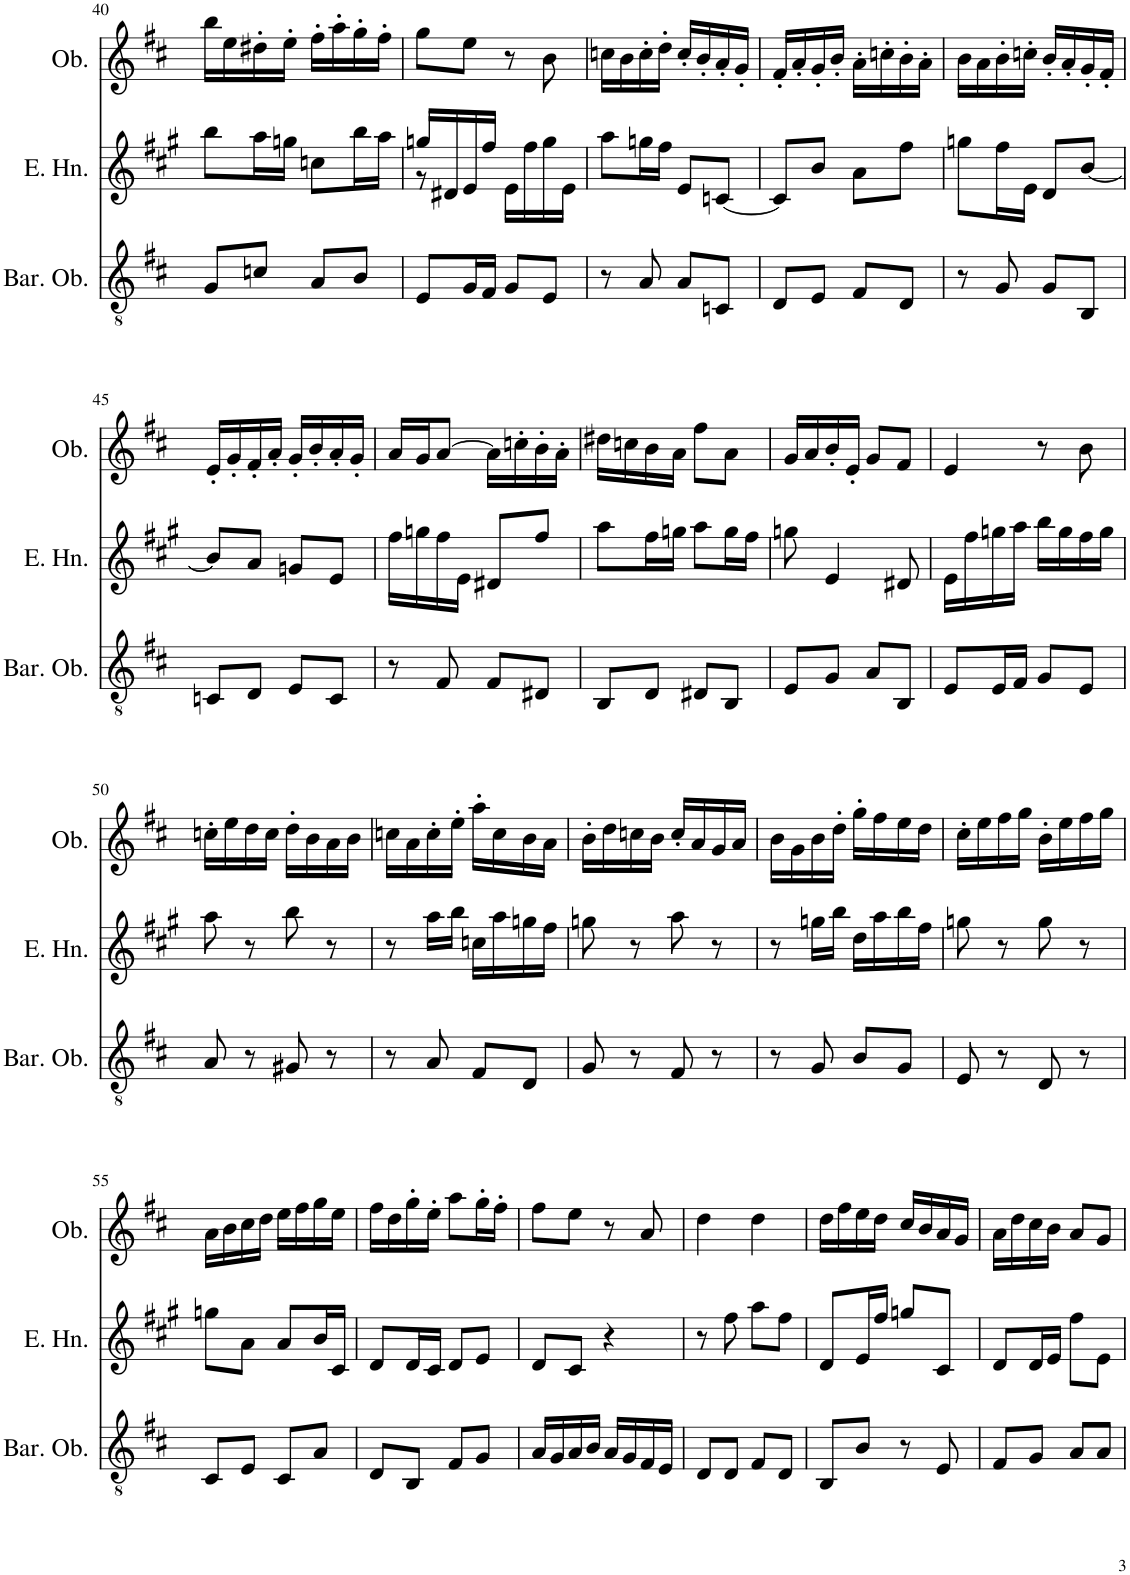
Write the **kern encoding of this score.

**kern	**kern	**kern
*part3	*part2	*part1
*staff3	*staff2	*staff1
*I"Baritone Oboe	*I"English Horn	*I"Oboe
*I'Bar. Ob.	*I'E. Hn.	*I'Ob.
!!LO:PB:g=z
*clefGv2	*clefG2	*clefG2
*	*Trd4c7	*
*k[f#c#]	*k[f#c#g#]	*k[f#c#]
*M2/4	*M2/4	*M2/4
=40	=40	=40
8G/L	8bb\L	16bb\LL
.	.	16ee\
8cn/J	16aa\L	16dd#X'\
.	16ggn\JJ	16ee'\JJ
8A/L	8ccn\L	16ff#'\LL
.	.	16aa'\
8B/J	16bb\L	16gg'\
.	16aa\JJ	16ff#'\JJ
=41	=41	=41
*	*^	*
8E/L	16ggn/LL	8r	8gg\L
.	16d#X/	.	.
16G/L	16e/	8ryy	8ee\J
16F#/JJ	16ff#/JJ	.	.
8G/L	16e\LL	4ryy	8r
.	16ff#\	.	.
8E/J	16gg\	.	8b\
.	16e\JJ	.	.
*	*v	*v	*
=42	=42	=42
8r	8aa\L	16ccn\LL
.	.	16b\
8A/	16ggn\L	16cc'\
.	16ff#\JJ	16dd'\JJ
8A/L	8e/L	16cc'/LL
.	.	16b'/
8Cn/J	[8cn/J	16a'/
.	.	16g'/JJ
=43	=43	=43
8D/L	8c/L]	16f#'/LL
.	.	16a'/
8E/J	8b/J	16g'/
.	.	16b'/JJ
8F#/L	8a\L	16a'\LL
.	.	16ccn'\
8D/J	8ff#\J	16b'\
.	.	16a'\JJ
=44	=44	=44
8r	8ggn\L	16b\LL
.	.	16a\
8G/	16ff#\L	16b'\
.	16e\JJ	16ccn'\JJ
8G/L	8d/L	16b'/LL
.	.	16a'/
8BB/J	[8b/J	16g'/
.	.	16f#'/JJ
!!LO:LB:g=z
=45	=45	=45
8Cn/L	8b/L]	16e'/LL
.	.	16g'/
8D/J	8a/J	16f#'/
.	.	16a'/JJ
8E/L	8gn/L	16g'/LL
.	.	16b'/
8C/J	8e/J	16a'/
.	.	16g'/JJ
=46	=46	=46
8r	16ff#\LL	16a/LL
.	16ggn\	16g/J
8F#/	16ff#\	[8a/J
.	16e\JJ	.
8F#/L	8d#X/L	16a\LL]
.	.	16ccn'\
8D#X/J	8ff#/J	16b'\
.	.	16a'\JJ
=47	=47	=47
8BB/L	8aa\L	16dd#X\LL
.	.	16ccn\
8D/J	16ff#\L	16b\
.	16ggn\JJ	16a\JJ
8D#X/L	8aa\L	8ff#\L
8BB/J	16gg\L	8a\J
.	16ff#\JJ	.
=48	=48	=48
8E/L	8ggn\	16g/LL
.	.	16a/
8G/J	4e/	16b'/
.	.	16e'/JJ
8A/L	.	8g/L
8BB/J	8d#X/	8f#/J
=49	=49	=49
8E/L	16e\LL	4e/
.	16ff#\	.
16E/L	16ggn\	.
16F#/JJ	16aa\JJ	.
8G/L	16bb\LL	8r
.	16gg\	.
8E/J	16ff#\	8b\
.	16gg\JJ	.
!!LO:LB:g=z
=50	=50	=50
8A/	8aa\	16ccn'\LL
.	.	16ee\
8r	8r	16dd\
.	.	16cc\JJ
8G#X/	8bb\	16dd'\LL
.	.	16b\
8r	8r	16a\
.	.	16b\JJ
=51	=51	=51
8r	8r	16ccn\LL
.	.	16a\
8A/	16aa\LL	16cc'\
.	16bb\JJ	16ee'\JJ
8F#/L	16ccn\LL	16aa'\LL
.	16aa\	16cc\
8D/J	16ggn\	16b\
.	16ff#\JJ	16a\JJ
=52	=52	=52
8G/	8ggn\	16b'\LL
.	.	16dd\
8r	8r	16ccn\
.	.	16b\JJ
8F#/	8aa\	16cc'/LL
.	.	16a/
8r	8r	16g/
.	.	16a/JJ
=53	=53	=53
8r	8r	16b\LL
.	.	16g\
8G/	16ggn\LL	16b\
.	16bb\JJ	16dd'\JJ
8B/L	16dd\LL	16gg'\LL
.	16aa\	16ff#\
8G/J	16bb\	16ee\
.	16ff#\JJ	16dd\JJ
=54	=54	=54
8E/	8ggn\	16cc#'\LL
.	.	16ee\
8r	8r	16ff#\
.	.	16gg\JJ
8D/	8gg\	16b'\LL
.	.	16ee\
8r	8r	16ff#\
.	.	16gg\JJ
!!LO:LB:g=z
=55	=55	=55
8C#/L	8ggn\L	16a\LL
.	.	16b\
8E/J	8a\J	16cc#\
.	.	16dd\JJ
8C#/L	8a/L	16ee\LL
.	.	16ff#\
8A/J	16b/L	16gg\
.	16c#/JJ	16ee\JJ
=56	=56	=56
8D/L	8d/L	16ff#\LL
.	.	16dd\
8BB/J	16d/L	16gg'\
.	16c#/JJ	16ee'\JJ
8F#/L	8d/L	8aa\L
8G/J	8e/J	16gg'\L
.	.	16ff#'\JJ
=57	=57	=57
16A/LL	8d/L	8ff#\L
16G/	.	.
16A/	8c#/J	8ee\J
16B/JJ	.	.
16A/LL	4r	8r
16G/	.	.
16F#/	.	8a/
16E/JJ	.	.
=58	=58	=58
8D/L	8r	4dd\
8D/J	8ff#\	.
8F#/L	8aa\L	4dd\
8D/J	8ff#\J	.
=59	=59	=59
8BB/L	8d/L	16dd\LL
.	.	16ff#\
8B/J	16e/L	16ee\
.	16ff#/JJ	16dd\JJ
8r	8ggn/L	16cc#/LL
.	.	16b/
8E/	8c#/J	16a/
.	.	16g/JJ
=60	=60	=60
8F#/L	8d/L	16a\LL
.	.	16dd\
8G/J	16d/L	16cc#\
.	16e/JJ	16b\JJ
8A/L	8ff#\L	8a/L
8A/J	8e\J	8g/J
=	=	=
*-	*-	*-
